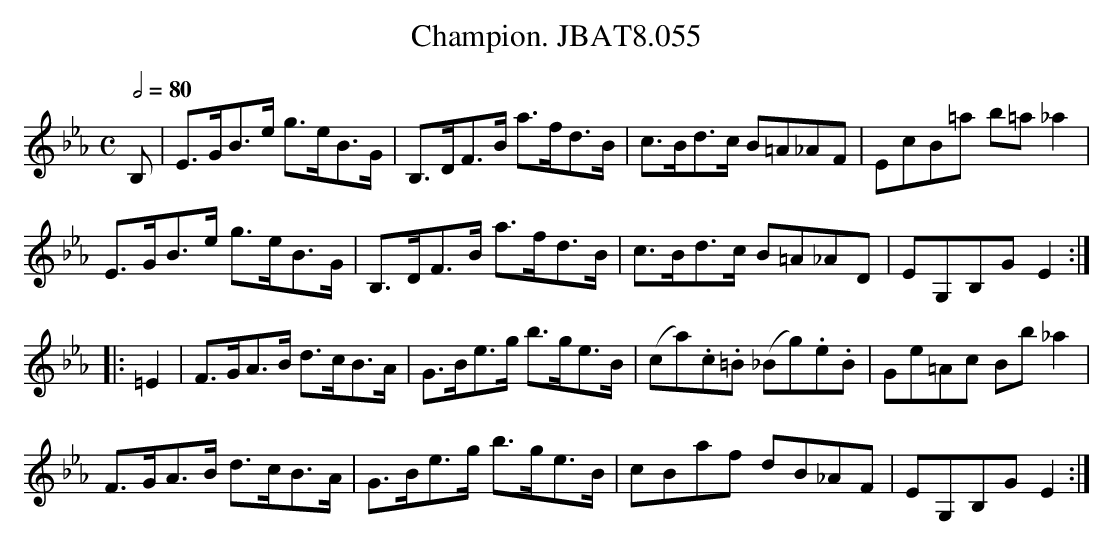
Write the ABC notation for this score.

X:1
T:Champion. JBAT8.055
Q:1/2=80
M:C
L:1/8
K:Eb
B,|E>GB>e g>eB>G|B,>DF>B a>fd>B|c>Bd>c B=A_AF|EcB=a b=a_a2|
E>GB>e g>eB>G|B,>DF>B a>fd>B|c>Bd>c B=A_AD|EG,B,GE2:|
|:=E2|F>GA>B d>cB>A|G>Be>g b>ge>B|(ca).c.=B (_Bg).e.B|Ge=Ac Bb_a2|
F>GA>B d>cB>A|G>Be>g b>ge>B|cBaf dB_AF|EG,B,GE2:|
